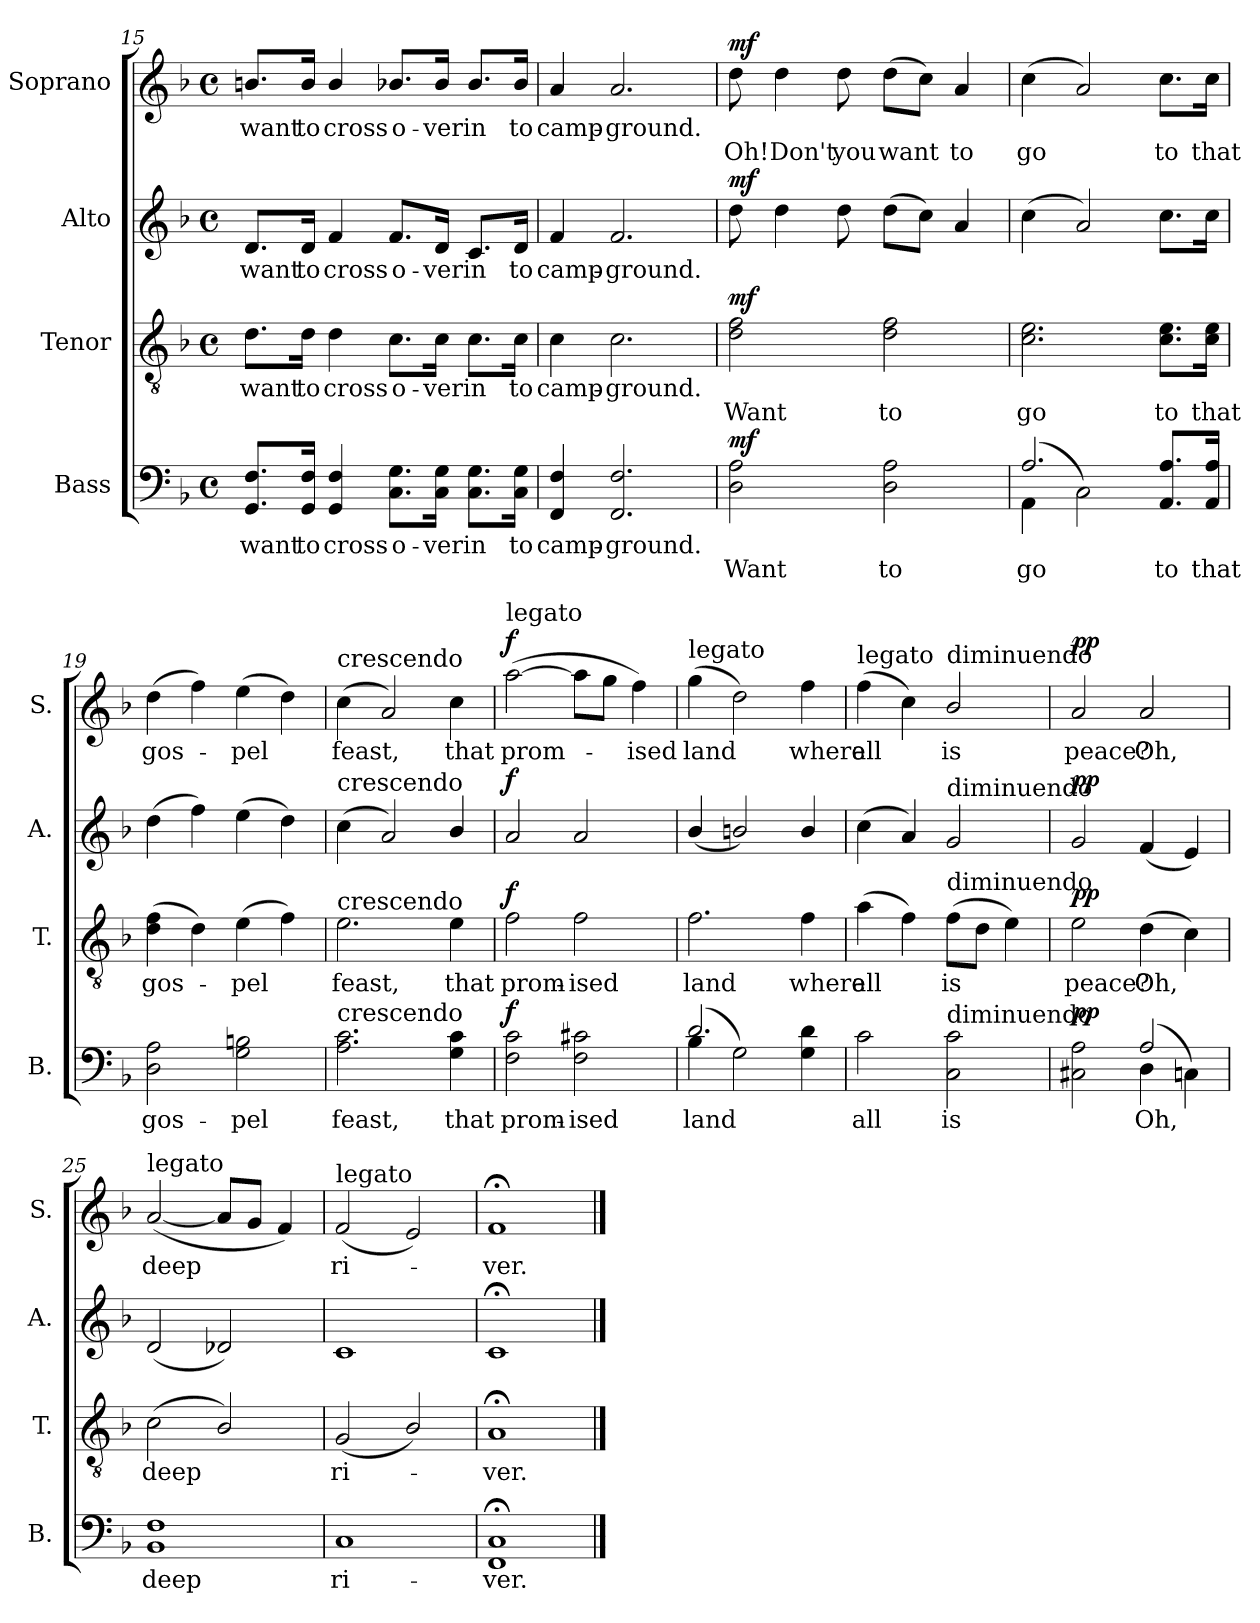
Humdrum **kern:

**kern	**text	**text	**dynam	**kern	**text	**text	**dynam	**kern	**text	**dynam	**kern	**text	**text	**dynam
*part4	*part4	*part4	*part4	*part3	*part3	*part3	*part3	*part2	*part2	*part2	*part1	*part1	*part1	*part1
*staff4	*staff4	*staff4	*staff4	*staff3	*staff3	*staff3	*staff3	*staff2	*staff2	*staff2	*staff1	*staff1	*staff1	*staff1
*I"Bass	*	*	*	*I"Tenor	*	*	*	*I"Alto	*	*	*I"Soprano	*	*	*
*I'B.	*	*	*	*I'T.	*	*	*	*I'A.	*	*	*I'S.	*	*	*
*clefF4	*	*	*	*clefGv2	*	*	*	*clefG2	*	*	*clefG2	*	*	*
*ITrd1c2	*	*	*	*ITrd1c2	*	*	*	*ITrd1c2	*	*	*ITrd1c2	*	*	*
*k[b-e-a-]	*	*	*	*k[b-e-a-]	*	*	*	*k[b-e-a-]	*	*	*k[b-e-a-]	*	*	*
*E-:	*	*	*	*E-:	*	*	*	*E-:	*	*	*E-:	*	*	*
*M4/4	*	*	*	*M4/4	*	*	*	*M4/4	*	*	*M4/4	*	*	*
*met(c)	*	*	*	*met(c)	*	*	*	*met(c)	*	*	*met(c)	*	*	*
=15	=15	=15	=15	=15	=15	=15	=15	=15	=15	=15	=15	=15	=15	=15
8.FF/ 8.E-/L	want	.	.	8.c\L	want	.	.	8.c/L	want	.	8.an/L	want	.	.
16FF/ 16E-/Jk	to	.	.	16c\Jk	to	.	.	16c/Jk	to	.	16a/Jk	to	.	.
4FF/ 4E-/	cross	.	.	4c\	cross	.	.	4e-/	cross	.	4a/	cross	.	.
8.BB-\ 8.F\L	o-	.	.	8.B-\L	o-	.	.	8.e-/L	o-	.	8.a-X/L	o-	.	.
16BB-\ 16F\Jk	ver	.	.	16B-\Jk	ver	.	.	16c/Jk	ver	.	16a-/Jk	ver	.	.
8.BB-\ 8.F\L	in	.	.	8.B-\L	in	.	.	8.B-/L	in	.	8.a-/L	in	.	.
16BB-\ 16F\Jk	to	.	.	16B-\Jk	to	.	.	16c/Jk	to	.	16a-/Jk	to	.	.
!!LO:LB:g=z
=16	=16	=16	=16	=16	=16	=16	=16	=16	=16	=16	=16	=16	=16	=16
4EE-/ 4E-/	camp-	.	.	4B-\	camp-	.	.	4e-/	camp-	.	4g/	camp-	.	.
2.EE-/ 2.E-/	-ground.	.	.	2.B-\	-ground.	.	.	2.e-/	-ground.	.	2.g/	-ground.	.	.
=17	=17	=17	=17	=17	=17	=17	=17	=17	=17	=17	=17	=17	=17	=17
!	!	!	!LO:DY:a	!	!	!	!LO:DY:a	!	!	!LO:DY:a	!	!	!	!LO:DY:a
2C\ 2G\	.	Want	mf	2c\ 2e-\	.	Want	mf	8cc\	.	mf	8cc\	.	Oh!	mf
.	.	.	.	.	.	.	.	4cc\	.	.	4cc\	.	Don't	.
.	.	.	.	.	.	.	.	8cc\	.	.	8cc\	.	you	.
2C\ 2G\	.	to	.	2c\ 2e-\	.	to	.	(8cc\L	.	.	(8cc\L	.	want	.
.	.	.	.	.	.	.	.	8b-\J)	.	.	8b-\J)	.	.	.
.	.	.	.	.	.	.	.	4g/	.	.	4g/	.	to	.
=18	=18	=18	=18	=18	=18	=18	=18	=18	=18	=18	=18	=18	=18	=18
*^	*	*	*	*	*	*	*	*	*	*	*	*	*	*
(2.G/	4GG\	.	go	.	2.B-\ 2.d\	.	go	.	(4b-\	.	.	(4b-\	.	go	.
.	2BB-\)	.	.	.	.	.	.	.	2g/)	.	.	2g/)	.	.	.
8.GG/ 8.G/L	4ryy	.	to	.	8.B-\ 8.d\L	.	to	.	8.b-\L	.	.	8.b-\L	.	to	.
16GG/ 16G/Jk	.	.	that	.	16B-\ 16d\Jk	.	that	.	16b-\Jk	.	.	16b-\Jk	.	that	.
*v	*v	*	*	*	*	*	*	*	*	*	*	*	*	*	*
=19	=19	=19	=19	=19	=19	=19	=19	=19	=19	=19	=19	=19	=19	=19
2C\ 2G\	gos-	.	.	(4c\ 4e-\	gos-	.	.	(4cc\	.	.	(4cc\	gos-	.	.
.	.	.	.	4c\)	.	.	.	4ee-\)	.	.	4ee-\)	.	.	.
2F\ 2An\	pel	.	.	(4d\	pel	.	.	(4dd\	.	.	(4dd\	pel	.	.
.	.	.	.	4e-\)	.	.	.	4cc\)	.	.	4cc\)	.	.	.
=20	=20	=20	=20	=20	=20	=20	=20	=20	=20	=20	=20	=20	=20	=20
!	!	!	!	!	!	!	!	!	!	!	!LO:TX:a:t=crescendo	!	!	!
!	!	!	!	!	!	!	!	!LO:TX:a:t=crescendo	!	!	!	!	!	!
!	!	!	!	!LO:TX:a:t=crescendo	!	!	!	!	!	!	!	!	!	!
!LO:TX:a:t=crescendo	!	!	!	!	!	!	!	!	!	!	!	!	!	!
2.G\ 2.B-\	feast,	.	.	2.d\	feast,	.	.	(4b-\	.	.	(4b-\	feast,	.	.
.	.	.	.	.	.	.	.	2g/)	.	.	2g/)	.	.	.
4F\ 4B-\	that	.	.	4d\	that	.	.	4a-/	.	.	4b-\	that	.	.
!!LO:PB:g=z
=21	=21	=21	=21	=21	=21	=21	=21	=21	=21	=21	=21	=21	=21	=21
!	!	!	!	!	!	!	!	!	!	!	!LO:TX:a:t=legato	!	!	!
!	!	!	!LO:DY:a	!	!	!	!LO:DY:a	!	!	!LO:DY:a	!	!	!	!LO:DY:a
2E-\ 2B-\	prom-	.	f	2e-\	prom-	.	f	2g/	.	f	([2gg\	prom-	.	f
2E-\ 2Bn\	ised	.	.	2e-\	ised	.	.	2g/	.	.	8gg\L]	.	.	.
.	.	.	.	.	.	.	.	.	.	.	8ff\J	.	.	.
.	.	.	.	.	.	.	.	.	.	.	4ee-\)	ised	.	.
=22	=22	=22	=22	=22	=22	=22	=22	=22	=22	=22	=22	=22	=22	=22
*^	*	*	*	*	*	*	*	*	*	*	*	*	*	*
!	!	!	!	!	!	!	!	!	!	!	!	!LO:TX:a:t=legato	!	!	!
(2.c/	4A-\	land	.	.	2.e-\	land	.	.	(4a-/	.	.	(4ff\	land	.	.
.	2F\)	.	.	.	.	.	.	.	2an/)	.	.	2cc\)	.	.	.
4ryy	4F\ 4c\	.	.	.	4e-\	where	.	.	4a/	.	.	4ee-\	where	.	.
=23	=23	=23	=23	=23	=23	=23	=23	=23	=23	=23	=23	=23	=23	=23	=23
!	!	!	!	!	!	!	!	!	!	!	!	!LO:TX:a:t=legato	!	!	!
*v	*v	*	*	*	*	*	*	*	*	*	*	*	*	*	*
2B-\	all	.	.	(4g\	all	.	.	(4b-\	.	.	(4ee-\	all	.	.
.	.	.	.	4e-\)	.	.	.	4g/)	.	.	4b-\)	.	.	.
!	!	!	!	!	!	!	!	!	!	!	!LO:TX:a:t=diminuendo	!	!	!
!	!	!	!	!	!	!	!	!LO:TX:a:t=diminuendo	!	!	!	!	!	!
!	!	!	!	!LO:TX:a:t=diminuendo	!	!	!	!	!	!	!	!	!	!
!LO:TX:a:t=diminuendo	!	!	!	!	!	!	!	!	!	!	!	!	!	!
2BB-\ 2B-\	is	.	.	(8e-\L	is	.	.	2f/	.	.	2a-/	is	.	.
.	.	.	.	8c\J	.	.	.	.	.	.	.	.	.	.
.	.	.	.	4d\)	.	.	.	.	.	.	.	.	.	.
=24	=24	=24	=24	=24	=24	=24	=24	=24	=24	=24	=24	=24	=24	=24
*^	*	*	*	*	*	*	*	*	*	*	*	*	*	*
!	!	!	!	!LO:DY:a	!	!	!	!LO:DY:a	!	!	!LO:DY:a	!	!	!	!LO:DY:a
2ryy	2BBn\ 2G\	.	.	pp	2d\	peace?	.	pp	2f/	.	pp	2g/	peace?	.	pp
(2G/	4C\	Oh,	.	.	(4c\	Oh,	.	.	(4e-/	.	.	2g/	Oh,	.	.
.	4BB-X\)	.	.	.	4B-\)	.	.	.	4d/)	.	.	.	.	.	.
=25	=25	=25	=25	=25	=25	=25	=25	=25	=25	=25	=25	=25	=25	=25	=25
!	!	!	!	!	!	!	!	!	!	!	!	!LO:TX:a:t=legato	!	!	!
*v	*v	*	*	*	*	*	*	*	*	*	*	*	*	*	*
1AA- 1E-	deep	.	.	(2B-\	deep	.	.	(2c/	.	.	([2g/	deep	.	.
.	.	.	.	2A-/)	.	.	.	2c-X/)	.	.	8g/L]	.	.	.
.	.	.	.	.	.	.	.	.	.	.	8f/J	.	.	.
.	.	.	.	.	.	.	.	.	.	.	4e-/)	.	.	.
=26	=26	=26	=26	=26	=26	=26	=26	=26	=26	=26	=26	=26	=26	=26
!	!	!	!	!	!	!	!	!	!	!	!LO:TX:a:t=legato	!	!	!
1BB-	ri-	.	.	(2F/	ri-	.	.	1B-	.	.	(2e-/	ri-	.	.
.	.	.	.	2A-/)	.	.	.	.	.	.	2d/)	.	.	.
=27	=27	=27	=27	=27	=27	=27	=27	=27	=27	=27	=27	=27	=27	=27
1EE-;< 1BB-;<	ver.	.	.	1G;<	ver.	.	.	1B-;<	.	.	1e-;<	ver.	.	.
==	==	==	==	==	==	==	==	==	==	==	==	==	==	==
*-	*-	*-	*-	*-	*-	*-	*-	*-	*-	*-	*-	*-	*-	*-
